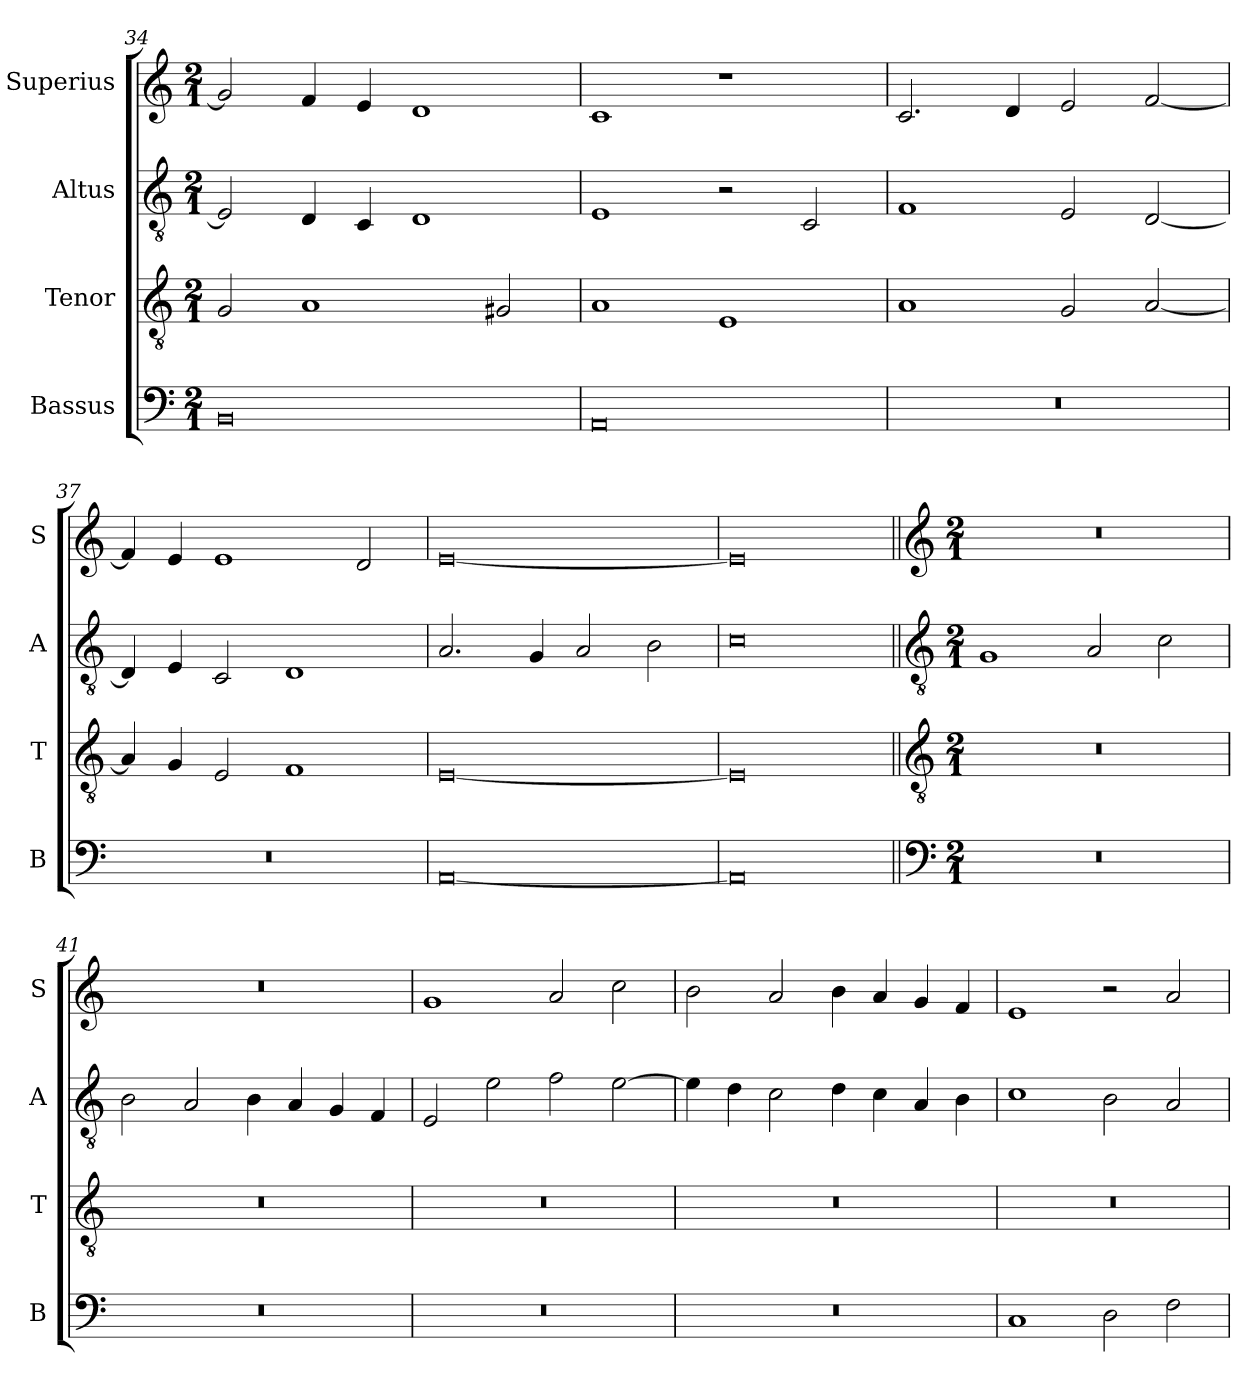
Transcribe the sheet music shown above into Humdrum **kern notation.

**kern	**kern	**kern	**kern
*part4	*part3	*part2	*part1
*staff4	*staff3	*staff2	*staff1
*I"Bassus	*I"Tenor	*I"Altus	*I"Superius
*I'B	*I'T	*I'A	*I'S
*clefF4	*clefGv2	*clefGv2	*clefG2
*k[]	*k[]	*k[]	*k[]
*M2/1	*M2/1	*M2/1	*M2/1
=34	=34	=34	=34
0BB	2G/	2E/]	2g/]
.	1A	4D/	4f/
.	.	4C/	4e/
.	.	1D	1d
.	2G#X/	.	.
=35	=35	=35	=35
0AA	1A	1E	1c
.	1E	2r	1r
.	.	2C/	.
=36	=36	=36	=36
0r	1A	1F	2.c/
.	.	.	4d/
.	2G/	2E/	2e/
.	[2A/	[2D/	[2f/
=37	=37	=37	=37
0r	4A/]	4D/]	4f/]
.	4G/	4E/	4e/
.	2E/	2C/	1e
.	1F	1D	.
.	.	.	2d/
=38	=38	=38	=38
[0AA	[0E	2.A/	[0e
.	.	4G/	.
.	.	2A/	.
.	.	2B\	.
=39	=39	=39	=39
0AA]	0E]	0c	0e]
!!LO:LB:g=z
=40||	=40||	=40||	=40||
*clefF4	*clefGv2	*clefGv2	*clefG2
*k[]	*k[]	*k[]	*k[]
*M2/1	*M2/1	*M2/1	*M2/1
0r	0r	1G	0r
.	.	2A/	.
.	.	2c\	.
=41	=41	=41	=41
0r	0r	2B\	0r
.	.	2A/	.
.	.	4B\	.
.	.	4A/	.
.	.	4G/	.
.	.	4F/	.
=42	=42	=42	=42
0r	0r	2E/	1g
.	.	2e\	.
.	.	2f\	2a/
.	.	[2e\	2cc\
=43	=43	=43	=43
0r	0r	4e\]	2b\
.	.	4d\	.
.	.	2c\	2a/
.	.	4d\	4b\
.	.	4c\	4a/
.	.	4A/	4g/
.	.	4B\	4f/
=44	=44	=44	=44
1C	0r	1c	1e
2D\	.	2B\	2r
2F\	.	2A/	2a/
=	=	=	=
*-	*-	*-	*-
